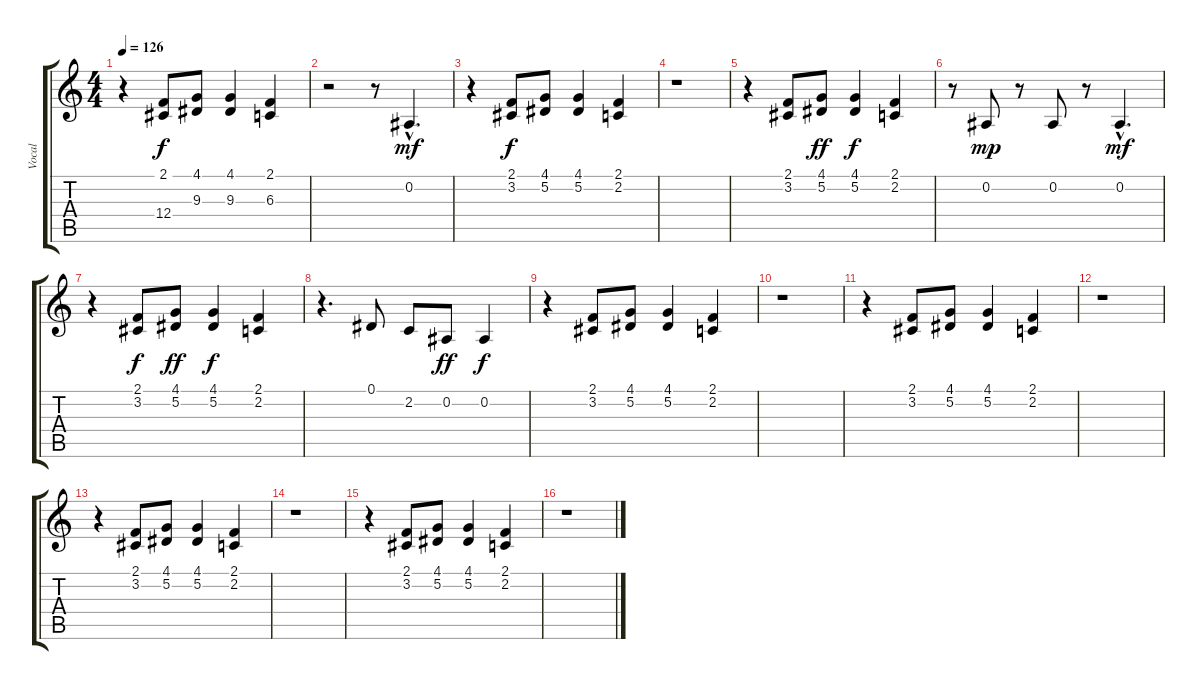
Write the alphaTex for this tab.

\track ("Vocal" "Vocal") {instrument synthvoice}
\staff {score tabs}
\tuning (Eb4 Bb3 Gb3 Db3 Ab2 Eb2) {hide}
\ts (4 4)
\tempo 126
\clef g2
\ks c
r.4{dy f} (2.1 12.4).8 (4.1 9.3).8{volume 11} (4.1 9.3).4 (2.1 6.3).4 |
r.2 r.8 0.2{hac}.4{d dy mf} |
r.4 (2.1 3.2).8{dy f} (4.1 5.2).8 (4.1 5.2).4 (2.1 2.2).4 |
r.1 |
r.4 (2.1 3.2).8 (4.1 5.2).8{dy ff} (4.1 5.2).4{dy f} (2.1 2.2).4 |
r.8 0.2.8{dy mp} r.8 0.2.8 r.8 0.2{hac}.4{d dy mf} |
r.4 (2.1 3.2).8{dy f} (4.1 5.2).8{dy ff} (4.1 5.2).4{dy f} (2.1 2.2).4 |
r.4{d} 0.1.8 2.2.8 0.2.8{dy ff} 0.2.4{dy f} |
r.4 (2.1 3.2).8 (4.1 5.2).8 (4.1 5.2).4 (2.1 2.2).4 |
r.1 |
r.4 (2.1 3.2).8 (4.1 5.2).8 (4.1 5.2).4 (2.1 2.2).4 |
r.1 |
r.4 (2.1 3.2).8 (4.1 5.2).8 (4.1 5.2).4 (2.1 2.2).4 |
r.1 |
r.4 (2.1 3.2).8 (4.1 5.2).8 (4.1 5.2).4 (2.1 2.2).4 |
r.1
